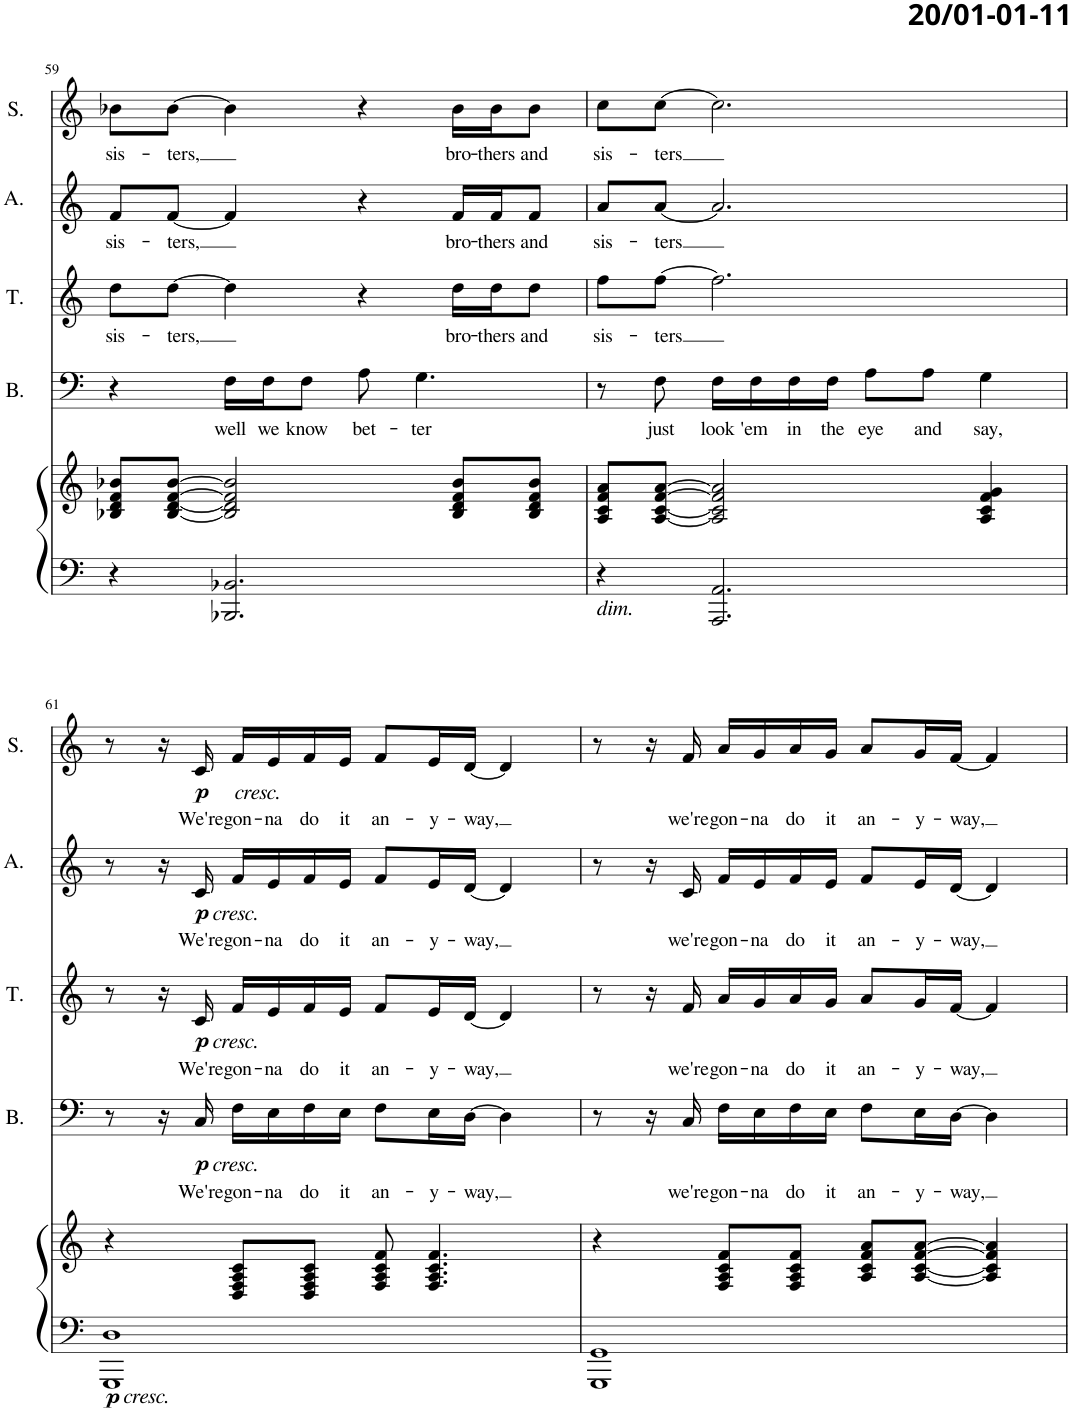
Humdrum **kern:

**kern	**kern	**dynam	**kern	**text	**dynam	**kern	**text	**dynam	**kern	**text	**dynam	**kern	**text	**dynam
*part5	*part5	*part5	*part4	*part4	*part4	*part3	*part3	*part3	*part2	*part2	*part2	*part1	*part1	*part1
*staff6	*staff5	*staff5/6	*staff4	*staff4	*staff4	*staff3	*staff3	*staff3	*staff2	*staff2	*staff2	*staff1	*staff1	*staff1
*I"Piano	*	*	*I"Bas	*	*	*I"Tenor	*	*	*I"Alt	*	*	*I"Sopraan	*	*
*I'Pno	*	*	*I'B.	*	*	*I'T.	*	*	*I'A.	*	*	*I'S.	*	*
!!LO:PB:g=z
*clefF4	*clefG2	*	*clefF4	*	*	*clefG2	*	*	*clefG2	*	*	*clefG2	*	*
*k[]	*k[]	*	*k[]	*	*	*k[]	*	*	*k[]	*	*	*k[]	*	*
*M4/4	*M4/4	*	*M4/4	*	*	*M4/4	*	*	*M4/4	*	*	*M4/4	*	*
*met(c)	*met(c)	*	*met(c)	*	*	*met(c)	*	*	*met(c)	*	*	*met(c)	*	*
=59	=59	=59	=59	=59	=59	=59	=59	=59	=59	=59	=59	=59	=59	=59
!	!	!	!	!	!	!	!LO:LY:b	!	!	!LO:LY:b	!	!	!LO:LY:b	!
4r	8B-X/ 8d/ 8f/ 8b-X/L	.	4r	.	.	8dd\L	sis-	.	8f/L	sis-	.	8b-X\L	sis-	.
!	!	!	!	!	!	!	!LO:LY:b	!	!	!LO:LY:b	!	!	!LO:LY:b	!
.	[8B-/ [8d/ [8f/ [8b-/J	.	.	.	.	[8dd\J	-ters,	.	[8f/J	-ters,	.	[8b-\J	-ters,	.
!	!	!	!	!LO:LY:b	!	!	!	!	!	!	!	!	!	!
2.BBB-X/ 2.BB-X/	2B-/] 2d/] 2f/] 2b-/]	.	16F\LL	well	.	4dd\]	.	.	4f/]	.	.	4b-\]	.	.
!	!	!	!	!LO:LY:b	!	!	!	!	!	!	!	!	!	!
.	.	.	16F\J	we	.	.	.	.	.	.	.	.	.	.
!	!	!	!	!LO:LY:b	!	!	!	!	!	!	!	!	!	!
.	.	.	8F\J	know	.	.	.	.	.	.	.	.	.	.
!	!	!	!	!LO:LY:b	!	!	!	!	!	!	!	!	!	!
.	.	.	8A\	bet-	.	4r	.	.	4r	.	.	4r	.	.
!	!	!	!	!LO:LY:b	!	!	!	!	!	!	!	!	!	!
.	.	.	4.G\	-ter	.	.	.	.	.	.	.	.	.	.
!	!	!	!	!	!	!	!LO:LY:b	!	!	!LO:LY:b	!	!	!LO:LY:b	!
.	8B-/ 8d/ 8f/ 8b-/L	.	.	.	.	16dd\LL	bro-	.	16f/LL	bro-	.	16b-\LL	bro-	.
!	!	!	!	!	!	!	!LO:LY:b	!	!	!LO:LY:b	!	!	!LO:LY:b	!
.	.	.	.	.	.	16dd\J	-thers	.	16f/J	-thers	.	16b-\J	-thers	.
!	!	!	!	!	!	!	!LO:LY:b	!	!	!LO:LY:b	!	!	!LO:LY:b	!
.	8B-/ 8d/ 8f/ 8b-/J	.	.	.	.	8dd\J	and	.	8f/J	and	.	8b-\J	and	.
=60	=60	=60	=60	=60	=60	=60	=60	=60	=60	=60	=60	=60	=60	=60
!LO:TX:b:i:t=dim.	!	!	!	!	!	!	!	!	!	!	!	!	!	!
!	!	!	!	!	!	!	!LO:LY:b	!	!	!LO:LY:b	!	!	!LO:LY:b	!
4r	8A/ 8c/ 8f/ 8a/L	.	8r	.	.	8ff\L	sis-	.	8a/L	sis-	.	8cc\L	sis-	.
!	!	!	!	!LO:LY:b	!	!	!LO:LY:b	!	!	!LO:LY:b	!	!	!LO:LY:b	!
.	[8A/ [8c/ [8f/ [8a/J	.	8F\	just	.	[8ff\J	-ters	.	[8a/J	-ters	.	[8cc\J	-ters	.
!	!	!	!	!LO:LY:b	!	!	!	!	!	!	!	!	!	!
2.AAA/ 2.AA/	2A/] 2c/] 2f/] 2a/]	.	16F\LL	look	.	2.ff\]	.	.	2.a/]	.	.	2.cc\]	.	.
!	!	!	!	!LO:LY:b	!	!	!	!	!	!	!	!	!	!
.	.	.	16F\	'em	.	.	.	.	.	.	.	.	.	.
!	!	!	!	!LO:LY:b	!	!	!	!	!	!	!	!	!	!
.	.	.	16F\	in	.	.	.	.	.	.	.	.	.	.
!	!	!	!	!LO:LY:b	!	!	!	!	!	!	!	!	!	!
.	.	.	16F\JJ	the	.	.	.	.	.	.	.	.	.	.
!	!	!	!	!LO:LY:b	!	!	!	!	!	!	!	!	!	!
.	.	.	8A\L	eye	.	.	.	.	.	.	.	.	.	.
!	!	!	!	!LO:LY:b	!	!	!	!	!	!	!	!	!	!
.	.	.	8A\J	and	.	.	.	.	.	.	.	.	.	.
!	!	!	!	!LO:LY:b	!	!	!	!	!	!	!	!	!	!
.	4A/ 4c/ 4f/ 4g/	.	4G\	say,	.	.	.	.	.	.	.	.	.	.
!!LO:LB:g=z
=61	=61	=61	=61	=61	=61	=61	=61	=61	=61	=61	=61	=61	=61	=61
!LO:TX:b:i:t=cresc.	!	!	!	!	!	!	!	!	!	!	!	!	!	!
!	!	!LO:DY:b=2	!	!	!	!	!	!	!	!	!	!	!	!
1GGG 1GG	4r	p	8r	.	.	8r	.	.	8r	.	.	8r	.	.
.	.	.	16r	.	.	16r	.	.	16r	.	.	16r	.	.
!	!	!	!	!	!	!	!	!	!	!	!	!LO:TX:b:i:t=cresc.	!	!
!	!	!	!	!	!	!	!	!	!LO:TX:b:i:t=cresc.	!	!	!	!	!
!	!	!	!	!	!	!LO:TX:b:i:t=cresc.	!	!	!	!	!	!	!	!
!	!	!	!LO:TX:b:i:t=cresc.	!	!	!	!	!	!	!	!	!	!	!
!	!	!	!	!LO:LY:b	!LO:DY:b	!	!LO:LY:b	!LO:DY:b	!	!LO:LY:b	!LO:DY:b	!	!LO:LY:b	!LO:DY:b
.	.	.	16C/	We're	p	16c/	We're	p	16c/	We're	p	16c/	We're	p
!	!	!	!	!LO:LY:b	!	!	!LO:LY:b	!	!	!LO:LY:b	!	!	!LO:LY:b	!
.	8D/ 8F/ 8A/ 8c/L	.	16F\LL	gon-	.	16f/LL	gon-	.	16f/LL	gon-	.	16f/LL	gon-	.
!	!	!	!	!LO:LY:b	!	!	!LO:LY:b	!	!	!LO:LY:b	!	!	!LO:LY:b	!
.	.	.	16E\	-na	.	16e/	-na	.	16e/	-na	.	16e/	-na	.
!	!	!	!	!LO:LY:b	!	!	!LO:LY:b	!	!	!LO:LY:b	!	!	!LO:LY:b	!
.	8D/ 8F/ 8A/ 8c/J	.	16F\	do	.	16f/	do	.	16f/	do	.	16f/	do	.
!	!	!	!	!LO:LY:b	!	!	!LO:LY:b	!	!	!LO:LY:b	!	!	!LO:LY:b	!
.	.	.	16E\JJ	it	.	16e/JJ	it	.	16e/JJ	it	.	16e/JJ	it	.
!	!	!	!	!LO:LY:b	!	!	!LO:LY:b	!	!	!LO:LY:b	!	!	!LO:LY:b	!
.	8F/ 8A/ 8c/ 8f/	.	8F\L	an-	.	8f/L	an-	.	8f/L	an-	.	8f/L	an-	.
!	!	!	!	!LO:LY:b	!	!	!LO:LY:b	!	!	!LO:LY:b	!	!	!LO:LY:b	!
.	4.F/ 4.A/ 4.c/ 4.f/	.	16E\L	-y-	.	16e/L	-y-	.	16e/L	-y-	.	16e/L	-y-	.
!	!	!	!	!LO:LY:b	!	!	!LO:LY:b	!	!	!LO:LY:b	!	!	!LO:LY:b	!
.	.	.	[16D\JJ	-way,	.	[16d/JJ	-way,	.	[16d/JJ	-way,	.	[16d/JJ	-way,	.
.	.	.	4D\]	.	.	4d/]	.	.	4d/]	.	.	4d/]	.	.
=62	=62	=62	=62	=62	=62	=62	=62	=62	=62	=62	=62	=62	=62	=62
1GGG 1GG	4r	.	8r	.	.	8r	.	.	8r	.	.	8r	.	.
.	.	.	16r	.	.	16r	.	.	16r	.	.	16r	.	.
!	!	!	!	!LO:LY:b	!	!	!LO:LY:b	!	!	!LO:LY:b	!	!	!LO:LY:b	!
.	.	.	16C/	we're	.	16f/	we're	.	16c/	we're	.	16f/	we're	.
!	!	!	!	!LO:LY:b	!	!	!LO:LY:b	!	!	!LO:LY:b	!	!	!LO:LY:b	!
.	8F/ 8A/ 8c/ 8f/L	.	16F\LL	gon-	.	16a/LL	gon-	.	16f/LL	gon-	.	16a/LL	gon-	.
!	!	!	!	!LO:LY:b	!	!	!LO:LY:b	!	!	!LO:LY:b	!	!	!LO:LY:b	!
.	.	.	16E\	-na	.	16g/	-na	.	16e/	-na	.	16g/	-na	.
!	!	!	!	!LO:LY:b	!	!	!LO:LY:b	!	!	!LO:LY:b	!	!	!LO:LY:b	!
.	8F/ 8A/ 8c/ 8f/J	.	16F\	do	.	16a/	do	.	16f/	do	.	16a/	do	.
!	!	!	!	!LO:LY:b	!	!	!LO:LY:b	!	!	!LO:LY:b	!	!	!LO:LY:b	!
.	.	.	16E\JJ	it	.	16g/JJ	it	.	16e/JJ	it	.	16g/JJ	it	.
!	!	!	!	!LO:LY:b	!	!	!LO:LY:b	!	!	!LO:LY:b	!	!	!LO:LY:b	!
.	8A/ 8c/ 8f/ 8a/L	.	8F\L	an-	.	8a/L	an-	.	8f/L	an-	.	8a/L	an-	.
!	!	!	!	!LO:LY:b	!	!	!LO:LY:b	!	!	!LO:LY:b	!	!	!LO:LY:b	!
.	[8A/ [8c/ [8f/ [8a/J	.	16E\L	-y-	.	16g/L	-y-	.	16e/L	-y-	.	16g/L	-y-	.
!	!	!	!	!LO:LY:b	!	!	!LO:LY:b	!	!	!LO:LY:b	!	!	!LO:LY:b	!
.	.	.	[16D\JJ	-way,	.	[16f/JJ	-way,	.	[16d/JJ	-way,	.	[16f/JJ	-way,	.
.	4A/] 4c/] 4f/] 4a/]	.	4D\]	.	.	4f/]	.	.	4d/]	.	.	4f/]	.	.
=	=	=	=	=	=	=	=	=	=	=	=	=	=	=
*-	*-	*-	*-	*-	*-	*-	*-	*-	*-	*-	*-	*-	*-	*-
